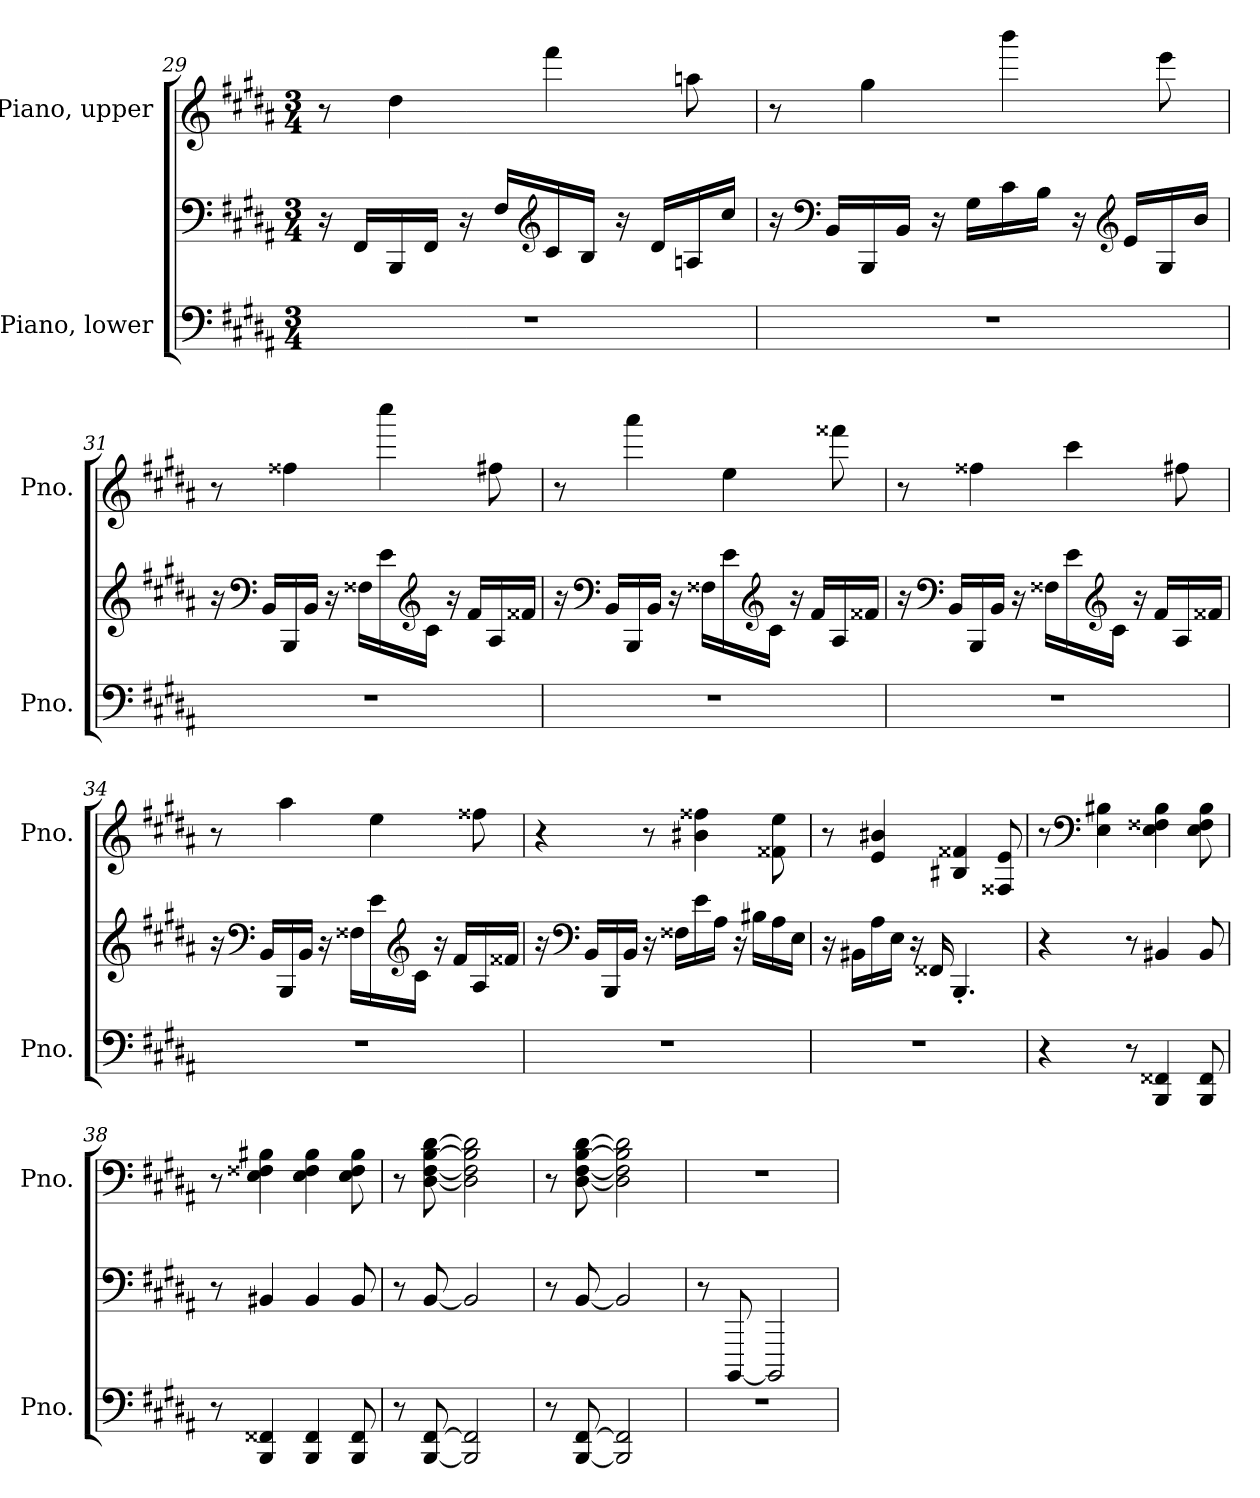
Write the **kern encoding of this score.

**kern	**kern	**kern
*part2	*part2	*part1
*staff3	*staff2	*staff1
*I"Piano, lower	*	*I"Piano, upper
*I'Pno.	*	*I'Pno.
!!LO:PB:g=z
*clefF4	*clefF4	*clefG2
*k[f#c#g#d#a#]	*k[f#c#g#d#a#]	*k[f#c#g#d#a#]
*M3/4	*M3/4	*M3/4
=29	=29	=29
2.r	16r	8r
.	16FF#/LL	.
.	16BBB/	4dd#\
.	16FF#/JJ	.
.	16r	.
.	16F#/LL	.
*	*clefG2	*
.	16c#/	4fff#\
.	16B/JJ	.
.	16r	.
.	16d#/LL	.
.	16An/	8aan\
.	16cc#/JJ	.
=30	=30	=30
2.r	16r	8r
*	*clefF4	*
.	16BB/LL	.
.	16BBB/	4gg#\
.	16BB/JJ	.
.	16r	.
.	16G#\LL	.
.	16c#\	4bbb\
.	16B\JJ	.
.	16r	.
*	*clefG2	*
.	16e/LL	.
.	16G#/	8eee\
.	16b/JJ	.
!!LO:LB:g=z
=31	=31	=31
2.r	16r	8r
*	*clefF4	*
.	16BB/LL	.
.	16BBB/	4ff##X\
.	16BB/JJ	.
.	16r	.
.	16F##X\LL	.
.	16e\	4cccc#\
*	*clefG2	*
.	16c#\JJ	.
.	16r	.
.	16f#/LL	.
.	16A#/	8ff#X\
.	16f##X/JJ	.
=32	=32	=32
2.r	16r	8r
*	*clefF4	*
.	16BB/LL	.
.	16BBB/	4aaa#\
.	16BB/JJ	.
.	16r	.
.	16F##X\LL	.
.	16e\	4ee\
*	*clefG2	*
.	16c#\JJ	.
.	16r	.
.	16f#/LL	.
.	16A#/	8fff##X\
.	16f##X/JJ	.
!!LO:LB:g=z
=33	=33	=33
2.r	16r	8r
*	*clefF4	*
.	16BB/LL	.
.	16BBB/	4ff##X\
.	16BB/JJ	.
.	16r	.
.	16F##X\LL	.
.	16e\	4ccc#\
*	*clefG2	*
.	16c#\JJ	.
.	16r	.
.	16f#/LL	.
.	16A#/	8ff#X\
.	16f##X/JJ	.
=34	=34	=34
2.r	16r	8r
*	*clefF4	*
.	16BB/LL	.
.	16BBB/	4aa#\
.	16BB/JJ	.
.	16r	.
.	16F##X\LL	.
.	16e\	4ee\
*	*clefG2	*
.	16c#\JJ	.
.	16r	.
.	16f#/LL	.
.	16A#/	8ff##X\
.	16f##X/JJ	.
!!LO:LB:g=z
=35	=35	=35
2.r	16r	4r
*	*clefF4	*
.	16BB/LL	.
.	16BBB/	.
.	16BB/JJ	.
.	16r	8r
.	16F##X\LL	.
.	16e\	4b#X\ 4ff##X\
.	16A#\JJ	.
.	16r	.
.	16B#X\LL	.
.	16A#\	8f##X\ 8ee\
.	16E\JJ	.
=36	=36	=36
2.r	16r	8r
.	16BB#X\LL	.
.	16A#\	4e/ 4b#X/
.	16E\JJ	.
.	16r	.
.	16FF##X/	.
.	4.BBB'/	4B#X/ 4f##X/
.	.	8F##X/ 8e/
=37	=37	=37
4r	4r	8r
*	*	*clefF4
.	.	4E\ 4B#X\
8r	8r	.
4BBB/ 4FF##X/	4BB#X/	4E\ 4F##X\ 4B#\
8BBB/ 8FF##/	8BB#/	8E\ 8F##\ 8B#\
!!LO:PB:g=z
=38	=38	=38
8r	8r	8r
4BBB/ 4FF##X/	4BB#X/	4E\ 4F##X\ 4B#X\
4BBB/ 4FF##/	4BB#/	4E\ 4F##\ 4B#\
8BBB/ 8FF##/	8BB#/	8E\ 8F##\ 8B#\
=39	=39	=39
8r	8r	8r
[8BBB/ [8FF#/	[8BB/	[8D#\ [8F#\ [8B\ [8d#\
2BBB/] 2FF#/]	2BB/]	2D#\] 2F#\] 2B\] 2d#\]
=40	=40	=40
8r	8r	8r
[8BBB/ [8FF#/	[8BB/	[8D#\ [8F#\ [8B\ [8d#\
2BBB/] 2FF#/]	2BB/]	2D#\] 2F#\] 2B\] 2d#\]
=41	=41	=41
2.r	8r	2.r
.	[8BBBB/	.
.	2BBBB/]	.
=	=	=
*-	*-	*-
